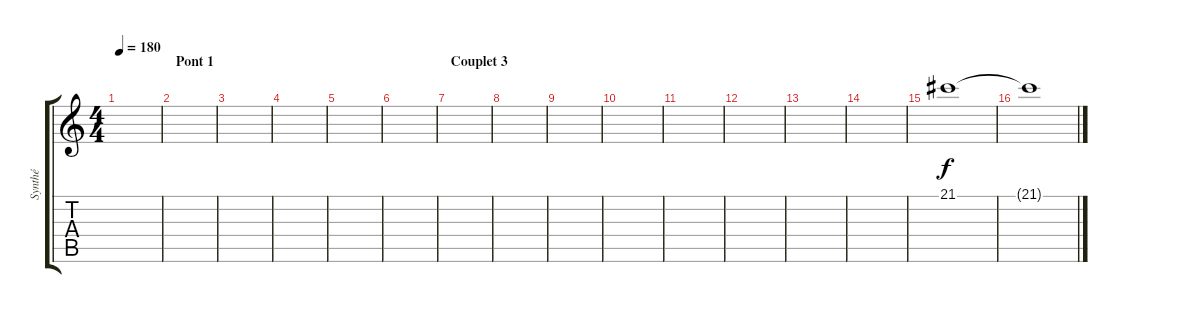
\track ("Synthé" "Synthé") {instrument lead2sawtooth}
\staff {score tabs}
\tuning (E4 B3 G3 D3 A2 E2) {hide}
\ts (4 4)
\tempo 180
\clef g2
\ks c
|
\section ("" "Pont 1")
|
|
|
|
|
\section ("" "Couplet 3")
|
|
|
|
|
|
|
|
21.1.1{volume 11} |
21.1{t}.1
